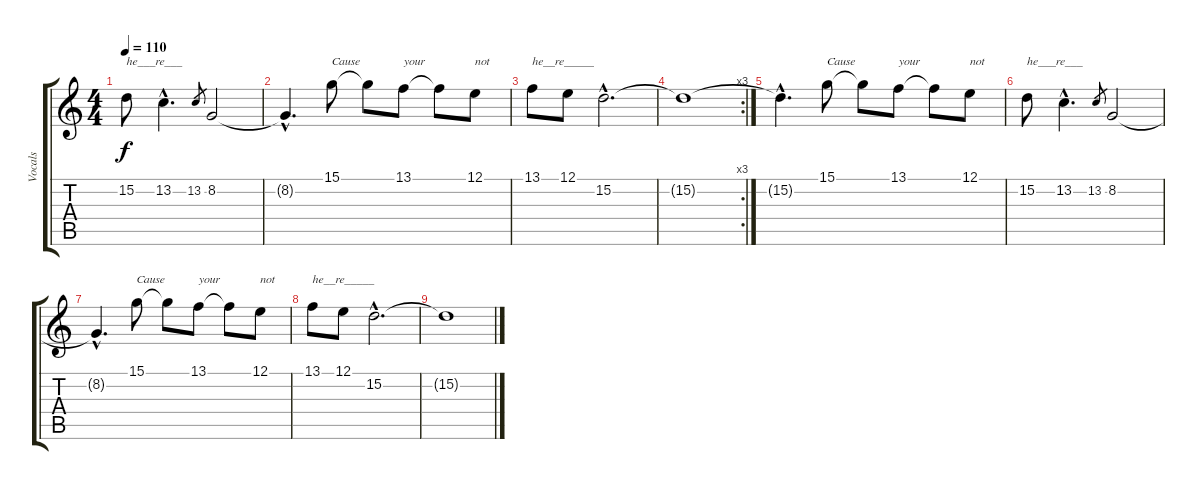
\track ("Vocals" "Vocals") {instrument lead6voice}
\staff {score tabs}
\tuning (E4 B3 G3 D3 A2 E2) {hide}
\ts (4 4)
\tempo 110
\clef g2
\ks c
15.2.8{txt "he___re___" dy f} 13.2{hac}.4{d} 13.2.8{gr} 8.2.2 |
8.2{hac t}.4{d} 15.1.8{txt "Cause"} 15.1{t}.8 13.1.8{txt "your"} 13.1{t}.8 12.1.8{txt "not"} |
13.1.8{txt "he__re_____"} 12.1.8 15.2{hac}.2{d} |
\rc 3
15.2{t}.1 |
15.2{hac t}.4{d} 15.1.8{txt "Cause" volume 0} 15.1{t}.8 13.1.8{txt "your"} 13.1{t}.8 12.1.8{txt "not"} |
15.2.8{txt "he___re___"} 13.2{hac}.4{d} 13.2.8{gr} 8.2.2 |
8.2{hac t}.4{d} 15.1.8{txt "Cause"} 15.1{t}.8 13.1.8{txt "your"} 13.1{t}.8 12.1.8{txt "not"} |
13.1.8{txt "he__re_____"} 12.1.8 15.2{hac}.2{d} |
15.2{t}.1
